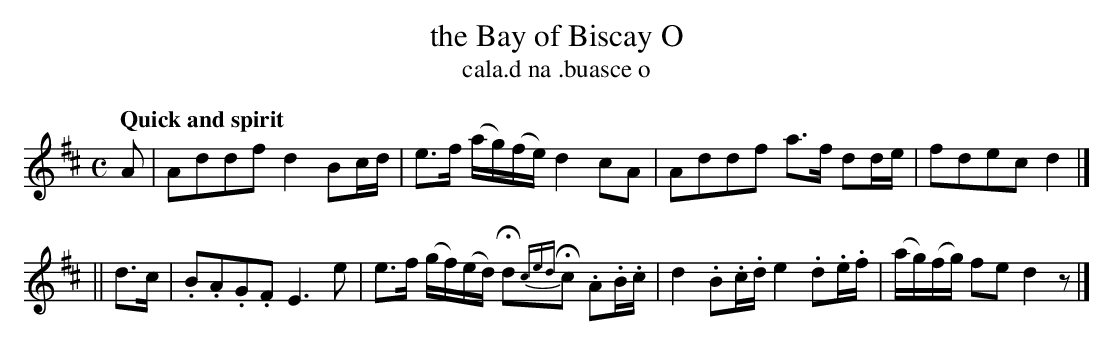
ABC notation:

X:1
T: the Bay of Biscay O
T: cala\.d na \.buasce o
Q: "Quick and spirit"
M: C
L: 1/8
K: D
A \
| Addf d2 Bc/d/ | e>f (a/g/)(f/e/) d2 cA \
| Addf a>f dd/e/ | fdec d2 |]
|| d>c \
| .B.A.G.F E3e | e>f (g/f/)(e/d/) Hd{ced}Hc .A.B/.c/ \
| d2 .B.c/.d/ e2 .d.e/.f/ | (a/g/)(f/g/) fe d2z |]
